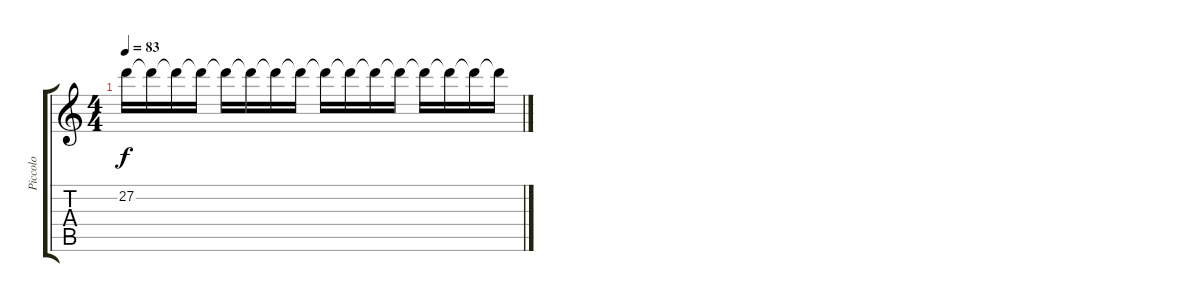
\track ("Piccolo" "Piccolo") {instrument piccolo}
\staff {score tabs}
\tuning (E4 B3 G3 D3 A2 E2) {hide}
\ts (4 4)
\tempo 83
\clef g2
\ks c
27.2.16{dy f volume 0} 27.2{t}.16 27.2{t}.16 27.2{t}.16 27.2{t}.16 27.2{t}.16 27.2{t}.16 27.2{t}.16 27.2{t}.16 27.2{t}.16 27.2{t}.16 27.2{t}.16 27.2{t}.16 27.2{t}.16 27.2{t}.16 27.2{t}.16
